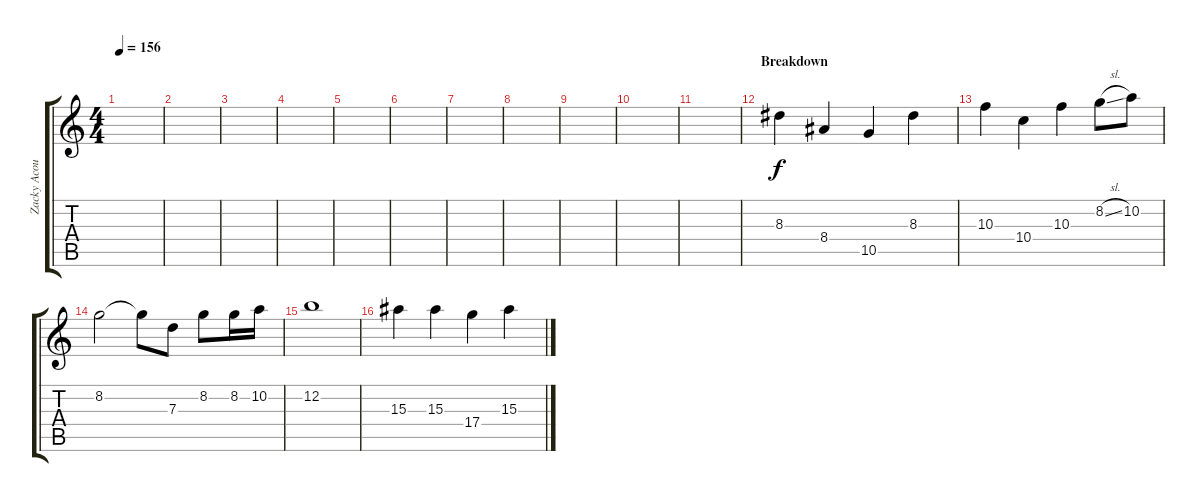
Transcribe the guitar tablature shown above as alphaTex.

\track ("Zacky Acoustic" "Zacky Acou") {instrument acousticguitarsteel}
\staff {score tabs}
\tuning (E4 B3 G3 D3 A2 D2) {hide}
\ts (4 4)
\tempo 156
\clef g2
\ks c
|
|
|
|
|
|
|
|
|
|
|
\section ("" "Breakdown")
8.3.4{instrument distortionguitar} 8.4.4 10.5.4 8.3.4 |
10.3.4 10.4.4 10.3.4 8.2{sl}.8 10.2.8 |
8.2.2 8.2{t}.8 7.3.8 8.2.8 8.2.16 10.2.16 |
12.2.1 |
15.3.4 15.3.4 17.4.4 15.3.4
